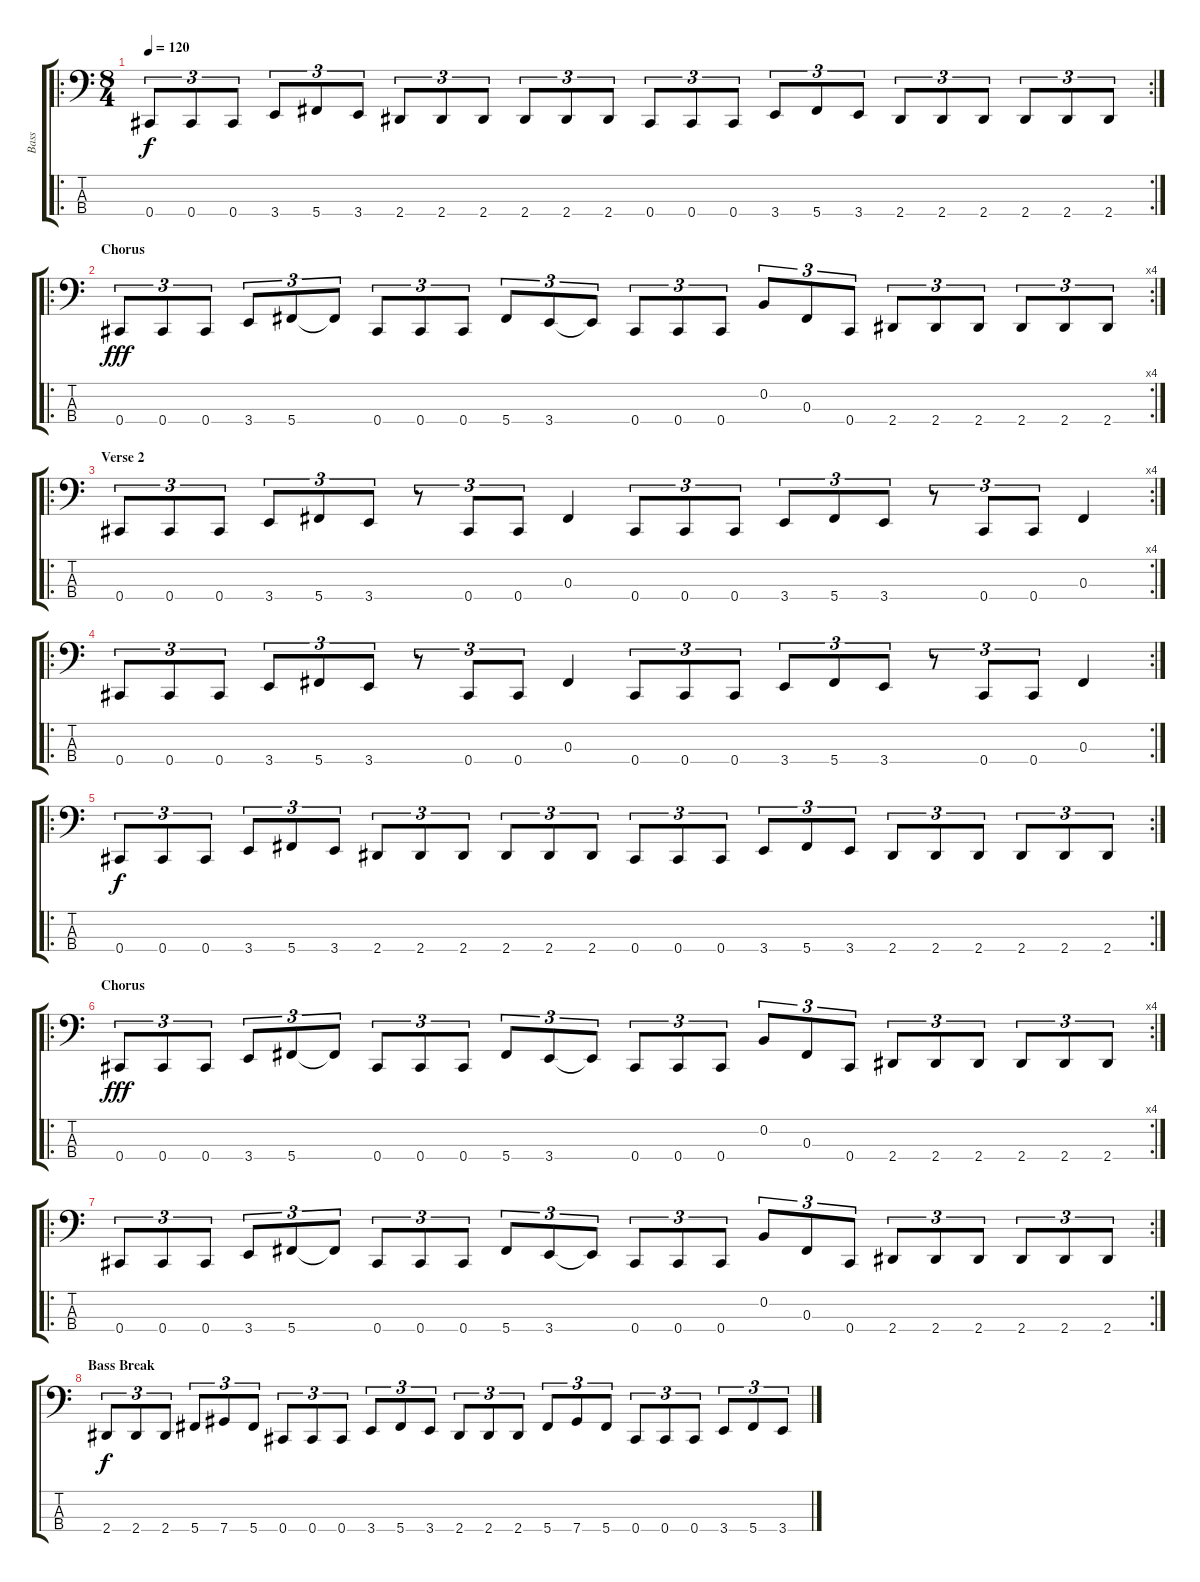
\track ("Bass" "Bass") {instrument electricbasspick}
\staff {score tabs}
\tuning (E2 B1 Gb1 Db1) {hide}
\ro
\rc 2
\ts (8 4)
\tempo 120
\clef f4
\ks c
0.4.8{tu (3 2) dy f} 0.4.8{tu (3 2)} 0.4.8{tu (3 2)} 3.4.8{tu (3 2)} 5.4.8{tu (3 2)} 3.4.8{tu (3 2)} 2.4.8{tu (3 2)} 2.4.8{tu (3 2)} 2.4.8{tu (3 2)} 2.4.8{tu (3 2)} 2.4.8{tu (3 2)} 2.4.8{tu (3 2)} 0.4.8{tu (3 2)} 0.4.8{tu (3 2)} 0.4.8{tu (3 2)} 3.4.8{tu (3 2)} 5.4.8{tu (3 2)} 3.4.8{tu (3 2)} 2.4.8{tu (3 2)} 2.4.8{tu (3 2)} 2.4.8{tu (3 2)} 2.4.8{tu (3 2)} 2.4.8{tu (3 2)} 2.4.8{tu (3 2)} |
\ro
\rc 4
\section ("" "Chorus")
0.4.8{tu (3 2) dy fff} 0.4.8{tu (3 2)} 0.4.8{tu (3 2)} 3.4.8{tu (3 2)} 5.4.8{tu (3 2)} 5.4{t}.8{tu (3 2)} 0.4.8{tu (3 2)} 0.4.8{tu (3 2)} 0.4.8{tu (3 2)} 5.4.8{tu (3 2)} 3.4.8{tu (3 2)} 3.4{t}.8{tu (3 2)} 0.4.8{tu (3 2)} 0.4.8{tu (3 2)} 0.4.8{tu (3 2)} 0.2.8{tu (3 2)} 0.3.8{tu (3 2)} 0.4.8{tu (3 2)} 2.4.8{tu (3 2)} 2.4.8{tu (3 2)} 2.4.8{tu (3 2)} 2.4.8{tu (3 2)} 2.4.8{tu (3 2)} 2.4.8{tu (3 2)} |
\ro
\rc 4
\section ("" "Verse 2")
0.4.8{tu (3 2)} 0.4.8{tu (3 2)} 0.4.8{tu (3 2)} 3.4.8{tu (3 2)} 5.4.8{tu (3 2)} 3.4.8{tu (3 2)} r.8{tu (3 2)} 0.4.8{tu (3 2)} 0.4.8{tu (3 2)} 0.3.4 0.4.8{tu (3 2)} 0.4.8{tu (3 2)} 0.4.8{tu (3 2)} 3.4.8{tu (3 2)} 5.4.8{tu (3 2)} 3.4.8{tu (3 2)} r.8{tu (3 2)} 0.4.8{tu (3 2)} 0.4.8{tu (3 2)} 0.3.4 |
\ro
\rc 2
0.4.8{tu (3 2)} 0.4.8{tu (3 2)} 0.4.8{tu (3 2)} 3.4.8{tu (3 2)} 5.4.8{tu (3 2)} 3.4.8{tu (3 2)} r.8{tu (3 2)} 0.4.8{tu (3 2)} 0.4.8{tu (3 2)} 0.3.4 0.4.8{tu (3 2)} 0.4.8{tu (3 2)} 0.4.8{tu (3 2)} 3.4.8{tu (3 2)} 5.4.8{tu (3 2)} 3.4.8{tu (3 2)} r.8{tu (3 2)} 0.4.8{tu (3 2)} 0.4.8{tu (3 2)} 0.3.4 |
\ro
\rc 2
0.4.8{tu (3 2) dy f} 0.4.8{tu (3 2)} 0.4.8{tu (3 2)} 3.4.8{tu (3 2)} 5.4.8{tu (3 2)} 3.4.8{tu (3 2)} 2.4.8{tu (3 2)} 2.4.8{tu (3 2)} 2.4.8{tu (3 2)} 2.4.8{tu (3 2)} 2.4.8{tu (3 2)} 2.4.8{tu (3 2)} 0.4.8{tu (3 2)} 0.4.8{tu (3 2)} 0.4.8{tu (3 2)} 3.4.8{tu (3 2)} 5.4.8{tu (3 2)} 3.4.8{tu (3 2)} 2.4.8{tu (3 2)} 2.4.8{tu (3 2)} 2.4.8{tu (3 2)} 2.4.8{tu (3 2)} 2.4.8{tu (3 2)} 2.4.8{tu (3 2)} |
\ro
\rc 4
\section ("" "Chorus")
0.4.8{tu (3 2) dy fff} 0.4.8{tu (3 2)} 0.4.8{tu (3 2)} 3.4.8{tu (3 2)} 5.4.8{tu (3 2)} 5.4{t}.8{tu (3 2)} 0.4.8{tu (3 2)} 0.4.8{tu (3 2)} 0.4.8{tu (3 2)} 5.4.8{tu (3 2)} 3.4.8{tu (3 2)} 3.4{t}.8{tu (3 2)} 0.4.8{tu (3 2)} 0.4.8{tu (3 2)} 0.4.8{tu (3 2)} 0.2.8{tu (3 2)} 0.3.8{tu (3 2)} 0.4.8{tu (3 2)} 2.4.8{tu (3 2)} 2.4.8{tu (3 2)} 2.4.8{tu (3 2)} 2.4.8{tu (3 2)} 2.4.8{tu (3 2)} 2.4.8{tu (3 2)} |
\ro
\rc 2
0.4.8{tu (3 2)} 0.4.8{tu (3 2)} 0.4.8{tu (3 2)} 3.4.8{tu (3 2)} 5.4.8{tu (3 2)} 5.4{t}.8{tu (3 2)} 0.4.8{tu (3 2)} 0.4.8{tu (3 2)} 0.4.8{tu (3 2)} 5.4.8{tu (3 2)} 3.4.8{tu (3 2)} 3.4{t}.8{tu (3 2)} 0.4.8{tu (3 2)} 0.4.8{tu (3 2)} 0.4.8{tu (3 2)} 0.2.8{tu (3 2)} 0.3.8{tu (3 2)} 0.4.8{tu (3 2)} 2.4.8{tu (3 2)} 2.4.8{tu (3 2)} 2.4.8{tu (3 2)} 2.4.8{tu (3 2)} 2.4.8{tu (3 2)} 2.4.8{tu (3 2)} |
\section ("" "Bass Break")
2.4.8{tu (3 2) dy f} 2.4.8{tu (3 2)} 2.4.8{tu (3 2)} 5.4.8{tu (3 2)} 7.4.8{tu (3 2)} 5.4.8{tu (3 2)} 0.4.8{tu (3 2)} 0.4.8{tu (3 2)} 0.4.8{tu (3 2)} 3.4.8{tu (3 2)} 5.4.8{tu (3 2)} 3.4.8{tu (3 2)} 2.4.8{tu (3 2)} 2.4.8{tu (3 2)} 2.4.8{tu (3 2)} 5.4.8{tu (3 2)} 7.4.8{tu (3 2)} 5.4.8{tu (3 2)} 0.4.8{tu (3 2)} 0.4.8{tu (3 2)} 0.4.8{tu (3 2)} 3.4.8{tu (3 2)} 5.4.8{tu (3 2)} 3.4.8{tu (3 2)}
